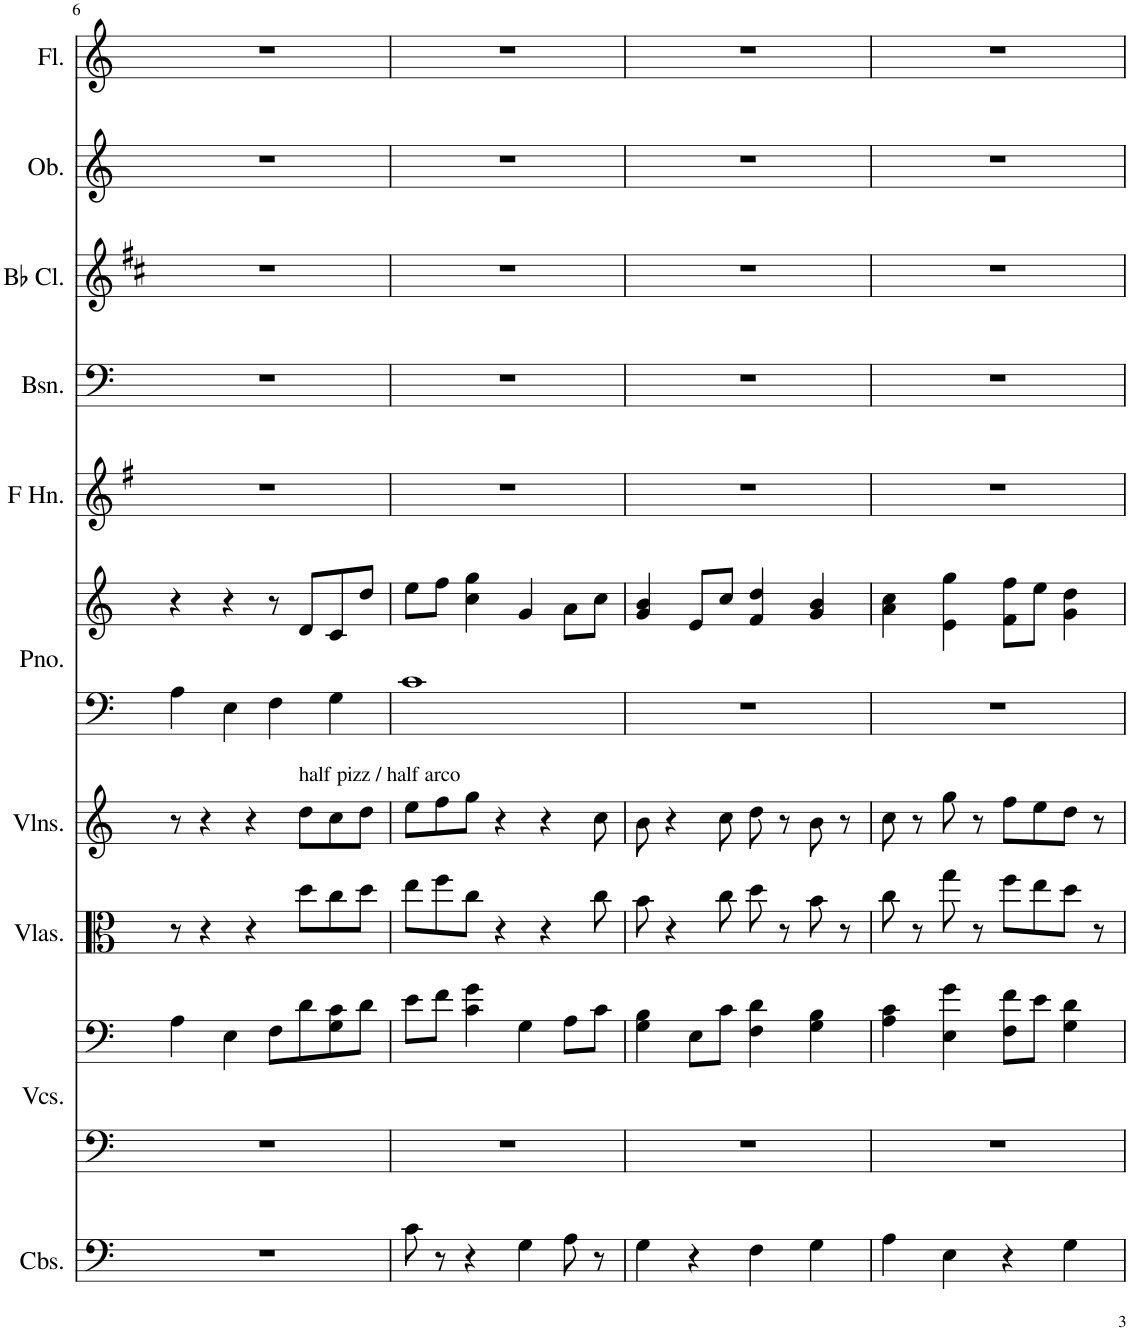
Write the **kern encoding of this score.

**kern	**kern	**kern	**kern	**kern	**kern	**kern	**kern	**kern	**kern	**kern	**kern
*part10	*part9	*part9	*part8	*part7	*part6	*part6	*part5	*part4	*part3	*part2	*part1
*staff12	*staff11	*staff10	*staff9	*staff8	*staff7	*staff6	*staff5	*staff4	*staff3	*staff2	*staff1
*I"Contrabasses	*I"Violoncellos	*	*I"Violas	*I"Violins	*I"Piano	*	*I"Horn in F	*I"Bassoon	*I"Bb Clarinet	*I"Oboe	*I"Flute
*I'Cbs.	*I'Vcs.	*	*I'Vlas.	*I'Vlns.	*I'Pno.	*	*	*I'Bsn.	*I'Bb Cl.	*I'Ob.	*I'Fl.
!!LO:PB:g=z
*clefF4	*clefF4	*clefF4	*clefC3	*clefG2	*clefF4	*clefG2	*clefG2	*clefF4	*clefG2	*clefG2	*clefG2
*Trd7c12	*	*	*	*	*	*	*Trd4c7	*	*Trd1c2	*	*
*k[]	*k[]	*k[]	*k[]	*k[]	*k[]	*k[]	*k[f#]	*k[]	*k[f#c#]	*k[]	*k[]
*M4/4	*M4/4	*M4/4	*M4/4	*M4/4	*M4/4	*M4/4	*M4/4	*M4/4	*M4/4	*M4/4	*M4/4
=6	=6	=6	=6	=6	=6	=6	=6	=6	=6	=6	=6
1r	1r	4A\	8r	8r	4A\	4r	1r	1r	1r	1r	1r
.	.	.	4r	4r	.	.	.	.	.	.	.
.	.	4E\	.	.	4E\	4r	.	.	.	.	.
.	.	.	4r	4r	.	.	.	.	.	.	.
.	.	8F\L	.	.	4F\	8r	.	.	.	.	.
!	!	!	!	!LO:TX:a:t=half pizz / half arco	!	!	!	!	!	!	!
.	.	8d\	8dd\L	8dd\L	.	8d/L	.	.	.	.	.
.	.	8G\ 8c\	8cc\	8cc\	4G\	8c/	.	.	.	.	.
.	.	8d\J	8dd\J	8dd\J	.	8dd/J	.	.	.	.	.
=7	=7	=7	=7	=7	=7	=7	=7	=7	=7	=7	=7
8c\	1r	8e\L	8ee\L	8ee\L	1c	8ee\L	1r	1r	1r	1r	1r
8r	.	8f\J	8ff\	8ff\	.	8ff\J	.	.	.	.	.
4r	.	4c\ 4g\	8cc\J	8gg\J	.	4cc\ 4gg\	.	.	.	.	.
.	.	.	4r	4r	.	.	.	.	.	.	.
4G\	.	4G\	.	.	.	4g/	.	.	.	.	.
.	.	.	4r	4r	.	.	.	.	.	.	.
8A\	.	8A\L	.	.	.	8a\L	.	.	.	.	.
8r	.	8c\J	8cc\	8cc\	.	8cc\J	.	.	.	.	.
=8	=8	=8	=8	=8	=8	=8	=8	=8	=8	=8	=8
4G\	1r	4G\ 4B\	8b\	8b\	1r	4g/ 4b/	1r	1r	1r	1r	1r
.	.	.	4r	4r	.	.	.	.	.	.	.
4r	.	8E\L	.	.	.	8e/L	.	.	.	.	.
.	.	8c\J	8cc\	8cc\	.	8cc/J	.	.	.	.	.
4F\	.	4F\ 4d\	8dd\	8dd\	.	4f/ 4dd/	.	.	.	.	.
.	.	.	8r	8r	.	.	.	.	.	.	.
4G\	.	4G\ 4B\	8b\	8b\	.	4g/ 4b/	.	.	.	.	.
.	.	.	8r	8r	.	.	.	.	.	.	.
=9	=9	=9	=9	=9	=9	=9	=9	=9	=9	=9	=9
4A\	1r	4A\ 4c\	8cc\	8cc\	1r	4a\ 4cc\	1r	1r	1r	1r	1r
.	.	.	8r	8r	.	.	.	.	.	.	.
4E\	.	4E\ 4g\	8gg\	8gg\	.	4e\ 4gg\	.	.	.	.	.
.	.	.	8r	8r	.	.	.	.	.	.	.
4r	.	8F\ 8f\L	8ff\L	8ff\L	.	8f\ 8ff\L	.	.	.	.	.
.	.	8e\J	8ee\	8ee\	.	8ee\J	.	.	.	.	.
4G\	.	4G\ 4d\	8dd\J	8dd\J	.	4g\ 4dd\	.	.	.	.	.
.	.	.	8r	8r	.	.	.	.	.	.	.
=	=	=	=	=	=	=	=	=	=	=	=
*-	*-	*-	*-	*-	*-	*-	*-	*-	*-	*-	*-
